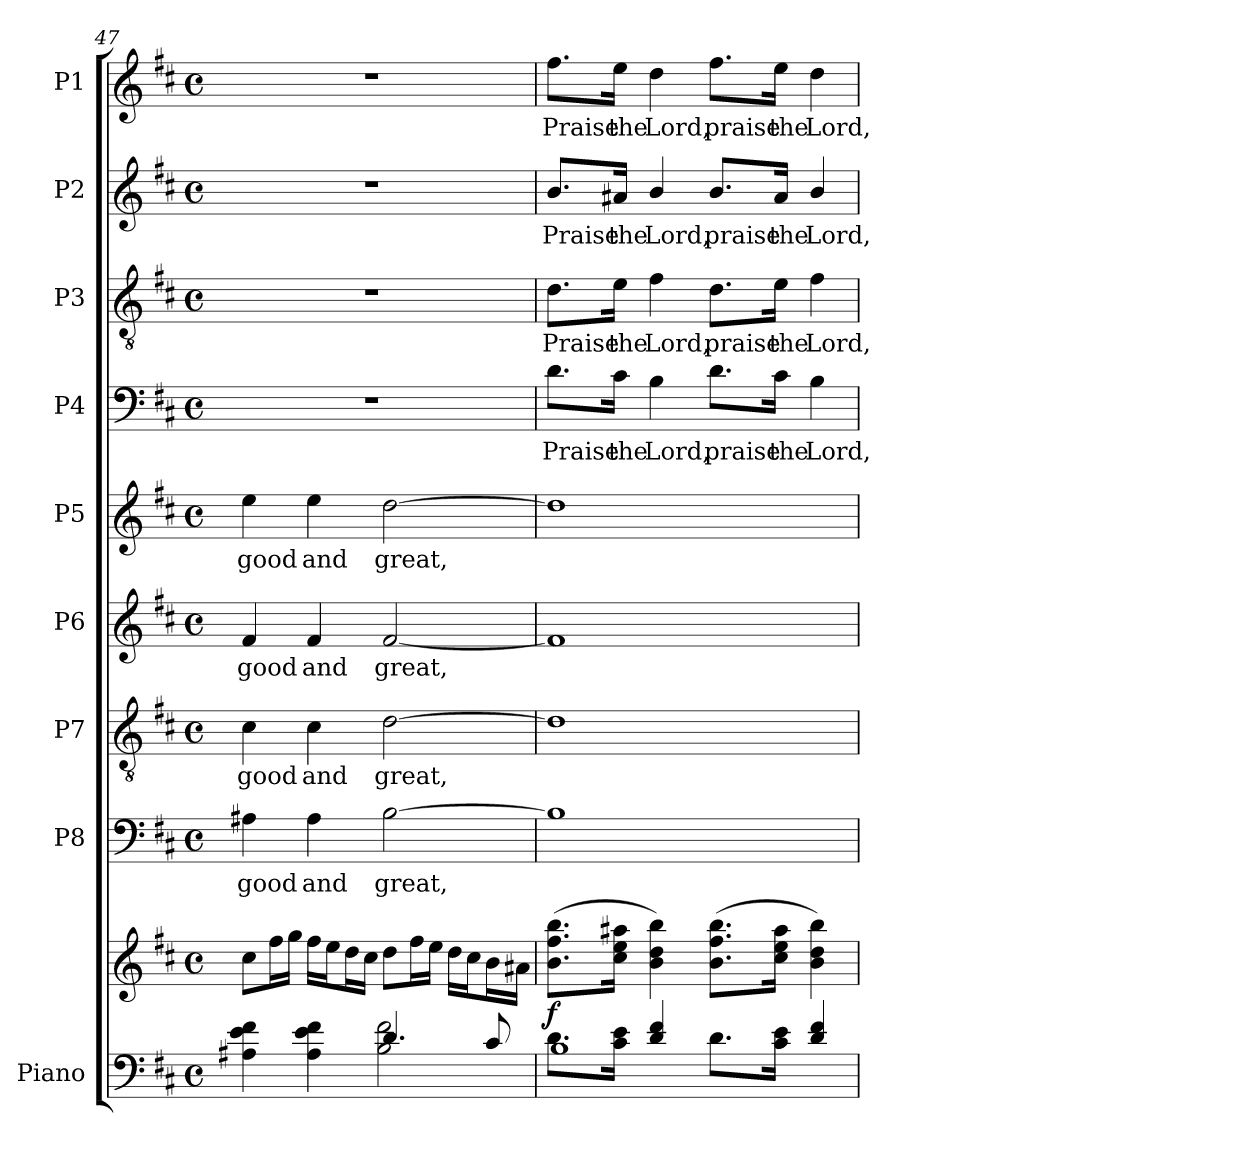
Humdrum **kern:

**kern	**kern	**dynam	**kern	**text	**kern	**text	**kern	**text	**kern	**text	**kern	**text	**kern	**text	**kern	**text	**kern	**text
*part9	*part9	*part9	*part8	*part8	*part7	*part7	*part6	*part6	*part5	*part5	*part4	*part4	*part3	*part3	*part2	*part2	*part1	*part1
*staff10	*staff9	*staff9/10	*staff8	*staff8	*staff7	*staff7	*staff6	*staff6	*staff5	*staff5	*staff4	*staff4	*staff3	*staff3	*staff2	*staff2	*staff1	*staff1
*I"Piano	*	*	*I"P8	*	*I"P7	*	*I"P6	*	*I"P5	*	*I"P4	*	*I"P3	*	*I"P2	*	*I"P1	*
*clefF4	*clefG2	*	*clefF4	*	*clefGv2	*	*clefG2	*	*clefG2	*	*clefF4	*	*clefGv2	*	*clefG2	*	*clefG2	*
*	*	*	*	*	*ITrd7c12	*	*	*	*	*	*	*	*ITrd7c12	*	*	*	*	*
*k[f#c#]	*k[f#c#]	*	*k[f#c#]	*	*k[f#c#]	*	*k[f#c#]	*	*k[f#c#]	*	*k[f#c#]	*	*k[f#c#]	*	*k[f#c#]	*	*k[f#c#]	*
*D:	*D:	*	*D:	*	*D:	*	*D:	*	*D:	*	*D:	*	*D:	*	*D:	*	*D:	*
*M4/4	*M4/4	*	*M4/4	*	*M4/4	*	*M4/4	*	*M4/4	*	*M4/4	*	*M4/4	*	*M4/4	*	*M4/4	*
*met(c)	*met(c)	*	*met(c)	*	*met(c)	*	*met(c)	*	*met(c)	*	*met(c)	*	*met(c)	*	*met(c)	*	*met(c)	*
=47	=47	=47	=47	=47	=47	=47	=47	=47	=47	=47	=47	=47	=47	=47	=47	=47	=47	=47
*^	*	*	*	*	*	*	*	*	*	*	*	*	*	*	*	*	*	*
!	!	!	!	!	!LO:LY:b:color=#000000	!	!	!	!	!	!	!	!	!	!	!	!	!	!
!	!	!	!	!	!	!	!LO:LY:b:color=#000000	!	!	!	!	!	!	!	!	!	!	!	!
!	!	!	!	!	!	!	!	!	!LO:LY:b:color=#000000	!	!	!	!	!	!	!	!	!	!
!	!	!	!	!	!	!	!	!	!	!	!LO:LY:b:color=#000000	!	!	!	!	!	!	!	!
4A#Xi\ 4ei 4f#i	2ryy	8cc#i\L	.	4A#Xi\	good	4C#i\	good	4f#i/	good	4eei\	good	1r	.	1r	.	1r	.	1r	.
.	.	16ff#i\L	.	.	.	.	.	.	.	.	.	.	.	.	.	.	.	.	.
.	.	16ggi\JJ	.	.	.	.	.	.	.	.	.	.	.	.	.	.	.	.	.
!	!	!	!	!	!LO:LY:b:color=#000000	!	!	!	!	!	!	!	!	!	!	!	!	!	!
!	!	!	!	!	!	!	!LO:LY:b:color=#000000	!	!	!	!	!	!	!	!	!	!	!	!
!	!	!	!	!	!	!	!	!	!LO:LY:b:color=#000000	!	!	!	!	!	!	!	!	!	!
!	!	!	!	!	!	!	!	!	!	!	!LO:LY:b:color=#000000	!	!	!	!	!	!	!	!
4A#i\ 4ei 4f#i	.	16ff#i\LL	.	4A#i\	and	4C#i\	and	4f#i/	and	4eei\	and	.	.	.	.	.	.	.	.
.	.	16eei\J	.	.	.	.	.	.	.	.	.	.	.	.	.	.	.	.	.
.	.	16ddi\L	.	.	.	.	.	.	.	.	.	.	.	.	.	.	.	.	.
.	.	16cc#i\JJ	.	.	.	.	.	.	.	.	.	.	.	.	.	.	.	.	.
!	!	!	!	!	!LO:LY:b:color=#000000	!	!	!	!	!	!	!	!	!	!	!	!	!	!
!	!	!	!	!	!	!	!LO:LY:b:color=#000000	!	!	!	!	!	!	!	!	!	!	!	!
!	!	!	!	!	!	!	!	!	!LO:LY:b:color=#000000	!	!	!	!	!	!	!	!	!	!
!	!	!	!	!	!	!	!	!	!	!	!LO:LY:b:color=#000000	!	!	!	!	!	!	!	!
4.di/	2Bi\ 2f#i	8ddi\L	.	[2Bi\	great,	[2Di\	great,	[2f#i/	great,	[2ddi\	great,	.	.	.	.	.	.	.	.
.	.	16ff#i\L	.	.	.	.	.	.	.	.	.	.	.	.	.	.	.	.	.
.	.	16eei\JJ	.	.	.	.	.	.	.	.	.	.	.	.	.	.	.	.	.
.	.	16ddi\LL	.	.	.	.	.	.	.	.	.	.	.	.	.	.	.	.	.
.	.	16cc#i\J	.	.	.	.	.	.	.	.	.	.	.	.	.	.	.	.	.
8c#i/	.	16bi\L	.	.	.	.	.	.	.	.	.	.	.	.	.	.	.	.	.
.	.	16a#Xi\JJ	.	.	.	.	.	.	.	.	.	.	.	.	.	.	.	.	.
=48	=48	=48	=48	=48	=48	=48	=48	=48	=48	=48	=48	=48	=48	=48	=48	=48	=48	=48	=48
!	!	!	!	!	!LO:LY:b:color=#000000	!	!	!	!	!	!	!	!	!	!	!	!	!	!
!	!	!	!	!	!	!	!LO:LY:b:color=#000000	!	!	!	!	!	!	!	!	!	!	!	!
!	!	!	!	!	!	!	!	!	!LO:LY:b:color=#000000	!	!	!	!	!	!	!	!	!	!
!	!	!	!	!	!	!	!	!	!	!	!LO:LY:b:color=#000000	!	!	!	!	!	!	!	!
!	!	!	!	!	!	!	!	!	!	!	!	!	!LO:LY:b:color=#000000	!	!	!	!	!	!
!	!	!	!	!	!	!	!	!	!	!	!	!	!	!	!LO:LY:b:color=#000000	!	!	!	!
!	!	!	!	!	!	!	!	!	!	!	!	!	!	!	!	!	!LO:LY:b:color=#000000	!	!
!	!	!	!	!	!	!	!	!	!	!	!	!	!	!	!	!	!	!	!LO:LY:b:color=#000000
8.di\L	1Bi	(8.bi\ 8.ff#i\ 8.bbi\L	f	1Bi]	.	1Di]	.	1f#i]	.	1ddi]	.	8.di\L	Praise	8.Di\L	Praise	8.bi/L	Praise	8.ff#i\L	Praise
!	!	!	!	!	!	!	!	!	!	!	!	!	!LO:LY:b:color=#000000	!	!	!	!	!	!
!	!	!	!	!	!	!	!	!	!	!	!	!	!	!	!LO:LY:b:color=#000000	!	!	!	!
!	!	!	!	!	!	!	!	!	!	!	!	!	!	!	!	!	!LO:LY:b:color=#000000	!	!
!	!	!	!	!	!	!	!	!	!	!	!	!	!	!	!	!	!	!	!LO:LY:b:color=#000000
16c#i\ 16ei\Jk	.	16cc#i\ 16eei\ 16aa#Xi\Jk	.	.	.	.	.	.	.	.	.	16c#i\Jk	the	16Ei\Jk	the	16a#Xi/Jk	the	16eei\Jk	the
!	!	!	!	!	!	!	!	!	!	!	!	!	!LO:LY:b:color=#000000	!	!	!	!	!	!
!	!	!	!	!	!	!	!	!	!	!	!	!	!	!	!LO:LY:b:color=#000000	!	!	!	!
!	!	!	!	!	!	!	!	!	!	!	!	!	!	!	!	!	!LO:LY:b:color=#000000	!	!
!	!	!	!	!	!	!	!	!	!	!	!	!	!	!	!	!	!	!	!LO:LY:b:color=#000000
4di/ 4f#i	.	4bi\ 4ddi 4bbi)	.	.	.	.	.	.	.	.	.	4Bi\	Lord,	4F#i\	Lord,	4bi/	Lord,	4ddi\	Lord,
!	!	!	!	!	!	!	!	!	!	!	!	!	!LO:LY:b:color=#000000	!	!	!	!	!	!
!	!	!	!	!	!	!	!	!	!	!	!	!	!	!	!LO:LY:b:color=#000000	!	!	!	!
!	!	!	!	!	!	!	!	!	!	!	!	!	!	!	!	!	!LO:LY:b:color=#000000	!	!
!	!	!	!	!	!	!	!	!	!	!	!	!	!	!	!	!	!	!	!LO:LY:b:color=#000000
8.di\L	.	(8.bi\ 8.ff#i\ 8.bbi\L	.	.	.	.	.	.	.	.	.	8.di\L	praise	8.Di\L	praise	8.bi/L	praise	8.ff#i\L	praise
!	!	!	!	!	!	!	!	!	!	!	!	!	!LO:LY:b:color=#000000	!	!	!	!	!	!
!	!	!	!	!	!	!	!	!	!	!	!	!	!	!	!LO:LY:b:color=#000000	!	!	!	!
!	!	!	!	!	!	!	!	!	!	!	!	!	!	!	!	!	!LO:LY:b:color=#000000	!	!
!	!	!	!	!	!	!	!	!	!	!	!	!	!	!	!	!	!	!	!LO:LY:b:color=#000000
16c#i\ 16ei\Jk	.	16cc#i\ 16eei\ 16aa#i\Jk	.	.	.	.	.	.	.	.	.	16c#i\Jk	the	16Ei\Jk	the	16a#i/Jk	the	16eei\Jk	the
!	!	!	!	!	!	!	!	!	!	!	!	!	!LO:LY:b:color=#000000	!	!	!	!	!	!
!	!	!	!	!	!	!	!	!	!	!	!	!	!	!	!LO:LY:b:color=#000000	!	!	!	!
!	!	!	!	!	!	!	!	!	!	!	!	!	!	!	!	!	!LO:LY:b:color=#000000	!	!
!	!	!	!	!	!	!	!	!	!	!	!	!	!	!	!	!	!	!	!LO:LY:b:color=#000000
4di/ 4f#i	.	4bi\ 4ddi 4bbi)	.	.	.	.	.	.	.	.	.	4Bi\	Lord,	4F#i\	Lord,	4bi/	Lord,	4ddi\	Lord,
*v	*v	*	*	*	*	*	*	*	*	*	*	*	*	*	*	*	*	*	*
=	=	=	=	=	=	=	=	=	=	=	=	=	=	=	=	=	=	=
*-	*-	*-	*-	*-	*-	*-	*-	*-	*-	*-	*-	*-	*-	*-	*-	*-	*-	*-
